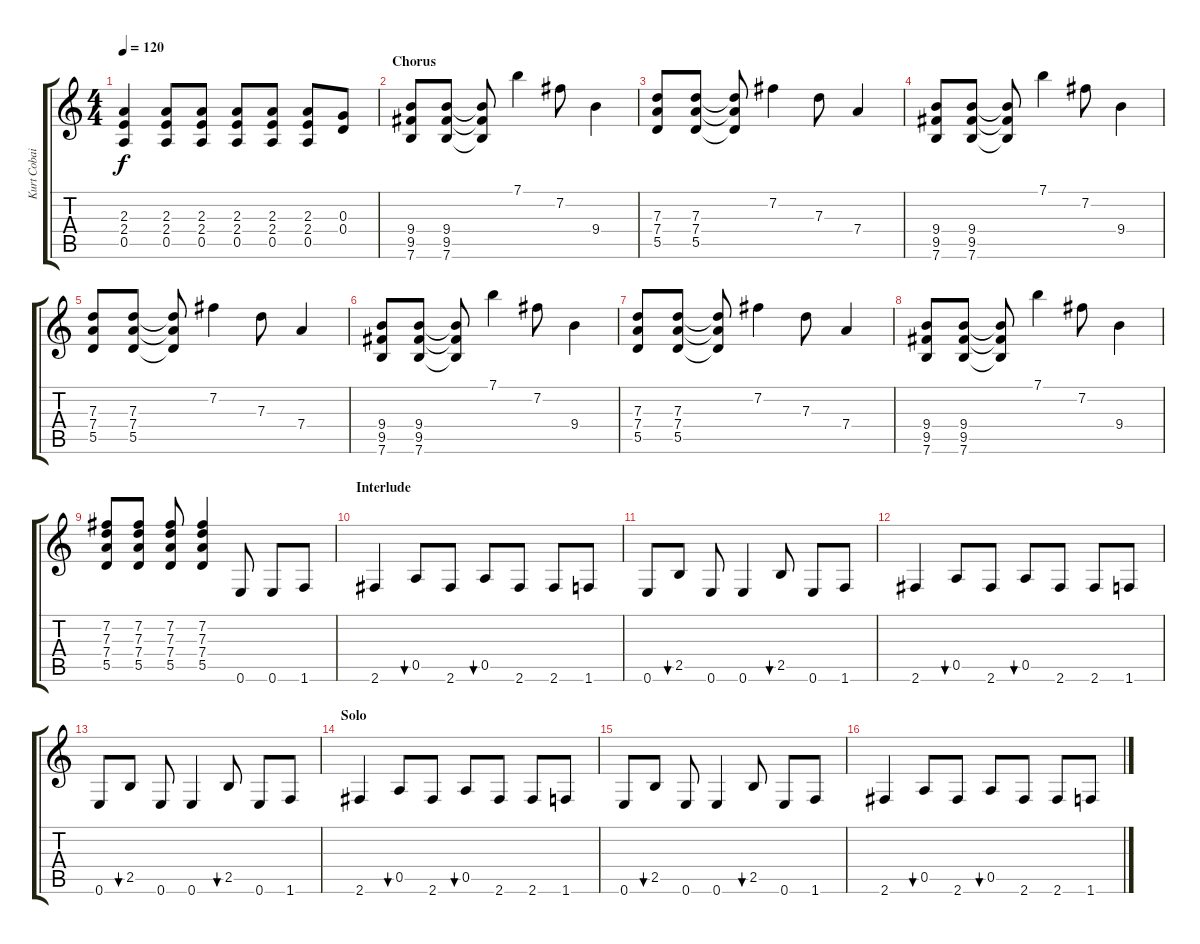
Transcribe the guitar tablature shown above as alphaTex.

\track ("Kurt Cobain (Chorus)" "Kurt Cobai") {instrument electricguitarclean}
\staff {score tabs}
\tuning (E4 B3 G3 D3 A2 E2) {hide}
\ts (4 4)
\tempo 120
\clef g2
\ks c
(2.3 2.4 0.5).4{dy f} (2.3 2.4 0.5).8 (2.3 2.4 0.5).8 (2.3 2.4 0.5).8 (2.3 2.4 0.5).8 (2.3 2.4 0.5).8 (0.3 0.4).8 |
\section ("" "Chorus")
(9.4 9.5 7.6).8 (9.4 9.5 7.6).8 (9.4{t} 9.5{t} 7.6{t}).8 7.1.4 7.2.8 9.4.4 |
(7.3 7.4 5.5).8 (7.3 7.4 5.5).8 (7.3{t} 7.4{t} 5.5{t}).8 7.2.4 7.3.8 7.4.4 |
(9.4 9.5 7.6).8 (9.4 9.5 7.6).8 (9.4{t} 9.5{t} 7.6{t}).8 7.1.4 7.2.8 9.4.4 |
(7.3 7.4 5.5).8 (7.3 7.4 5.5).8 (7.3{t} 7.4{t} 5.5{t}).8 7.2.4 7.3.8 7.4.4 |
(9.4 9.5 7.6).8 (9.4 9.5 7.6).8 (9.4{t} 9.5{t} 7.6{t}).8 7.1.4 7.2.8 9.4.4 |
(7.3 7.4 5.5).8 (7.3 7.4 5.5).8 (7.3{t} 7.4{t} 5.5{t}).8 7.2.4 7.3.8 7.4.4 |
(9.4 9.5 7.6).8 (9.4 9.5 7.6).8 (9.4{t} 9.5{t} 7.6{t}).8 7.1.4 7.2.8 9.4.4 |
(7.2 7.3 7.4 5.5).8 (7.2 7.3 7.4 5.5).8 (7.2 7.3 7.4 5.5).8 (7.2 7.3 7.4 5.5).4 0.6.8 0.6.8 1.6.8 |
\section ("" "Interlude")
2.6.4 0.5.8{bu 30} 2.6.8 0.5.8{bu 30} 2.6.8 2.6.8 1.6.8 |
0.6.8 2.5.8{bu 30} 0.6.8 0.6.4 2.5.8{bu 30} 0.6.8 1.6.8 |
2.6.4 0.5.8{bu 30} 2.6.8 0.5.8{bu 30} 2.6.8 2.6.8 1.6.8 |
0.6.8 2.5.8{bu 30} 0.6.8 0.6.4 2.5.8{bu 30} 0.6.8 1.6.8 |
\section ("" "Solo")
2.6.4 0.5.8{bu 30} 2.6.8 0.5.8{bu 30} 2.6.8 2.6.8 1.6.8 |
0.6.8 2.5.8{bu 30} 0.6.8 0.6.4 2.5.8{bu 30} 0.6.8 1.6.8 |
2.6.4 0.5.8{bu 30} 2.6.8 0.5.8{bu 30} 2.6.8 2.6.8 1.6.8
